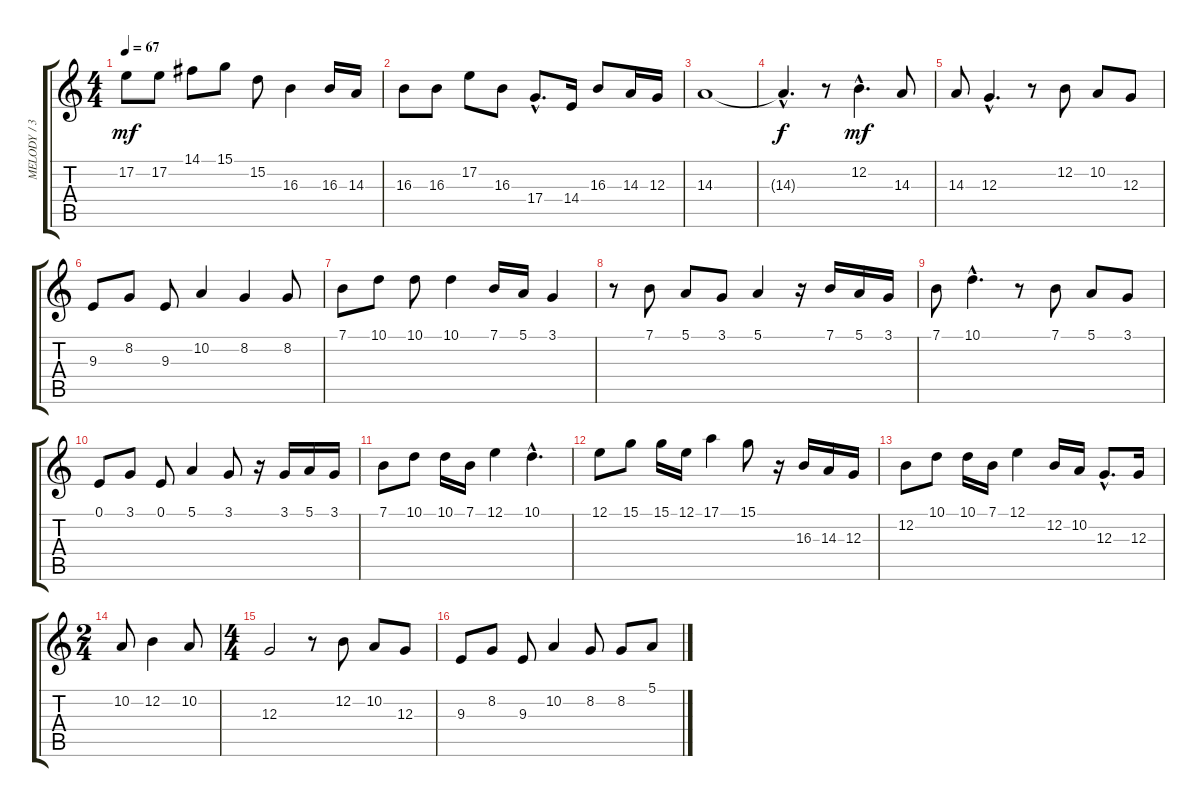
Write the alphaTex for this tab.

\track ("MELODY / 3 " "MELODY / 3") {instrument honkytonkpiano}
\staff {score tabs}
\tuning (E4 B3 G3 D3 A2 E2) {hide}
\ts (4 4)
\tempo 67
\clef g2
\ks c
17.2.8{dy mf} 17.2.8 14.1.8 15.1.8 15.2.8 16.3.4 16.3.16 14.3.16 |
16.3.8 16.3.8 17.2.8 16.3.8 17.4{hac}.8{d} 14.4.16 16.3.8 14.3.16 12.3.16 |
14.3.1 |
14.3{hac t}.4{d dy f} r.8 12.2{hac}.4{d dy mf} 14.3.8 |
14.3.8 12.3{hac}.4{d} r.8 12.2.8 10.2.8 12.3.8 |
9.3.8 8.2.8 9.3.8 10.2.4 8.2.4 8.2.8 |
7.1.8 10.1.8 10.1.8 10.1.4 7.1.16 5.1.16 3.1.4 |
r.8 7.1.8 5.1.8 3.1.8 5.1.4 r.16 7.1.16 5.1.16 3.1.16 |
7.1.8 10.1{hac}.4{d} r.8 7.1.8 5.1.8 3.1.8 |
0.1.8 3.1.8 0.1.8 5.1.4 3.1.8 r.16 3.1.16 5.1.16 3.1.16 |
7.1.8 10.1.8 10.1.16 7.1.16 12.1.4 10.1{hac}.4{d} |
12.1.8 15.1.8 15.1.16 12.1.16 17.1.4 15.1.8 r.16 16.3.16 14.3.16 12.3.16 |
12.2.8 10.1.8 10.1.16 7.1.16 12.1.4 12.2.16 10.2.16 12.3{hac}.8{d} 12.3.16 |
\ts (2 4)
10.2.8 12.2.4 10.2.8 |
\ts (4 4)
12.3.2 r.8 12.2.8 10.2.8 12.3.8 |
9.3.8 8.2.8 9.3.8 10.2.4 8.2.8 8.2.8 5.1.8
